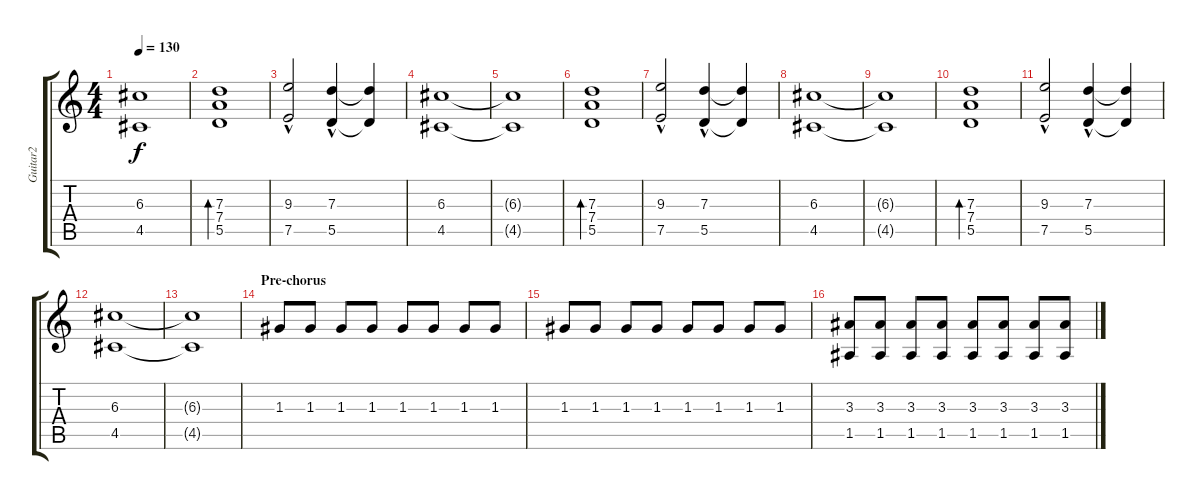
\track ("Guitar2" "Guitar2") {instrument overdrivenguitar}
\staff {score tabs}
\tuning (E4 B3 G3 D3 A2 E2) {hide}
\ts (4 4)
\tempo 130
\clef g2
\ks c
(6.3{t} 4.5{t}).1{dy f} |
(7.3 7.4 5.5).1{bd 240} |
(9.3{hac} 7.5).2 (7.3{hac} 5.5).4 (7.3{t} 5.5{t}).4 |
(6.3 4.5).1 |
(6.3{t} 4.5{t}).1 |
(7.3 7.4 5.5).1{bd 240} |
(9.3{hac} 7.5).2 (7.3{hac} 5.5).4 (7.3{t} 5.5{t}).4 |
(6.3 4.5).1 |
(6.3{t} 4.5{t}).1 |
(7.3 7.4 5.5).1{bd 240} |
(9.3{hac} 7.5).2 (7.3{hac} 5.5).4 (7.3{t} 5.5{t}).4 |
(6.3 4.5).1 |
(6.3{t} 4.5{t}).1 |
\section ("" "Pre-chorus")
1.3.8 1.3.8 1.3.8 1.3.8 1.3.8 1.3.8 1.3.8 1.3.8 |
1.3.8 1.3.8 1.3.8 1.3.8 1.3.8 1.3.8 1.3.8 1.3.8 |
(3.3 1.5).8 (3.3 1.5).8 (3.3 1.5).8 (3.3 1.5).8 (3.3 1.5).8 (3.3 1.5).8 (3.3 1.5).8 (3.3 1.5).8
